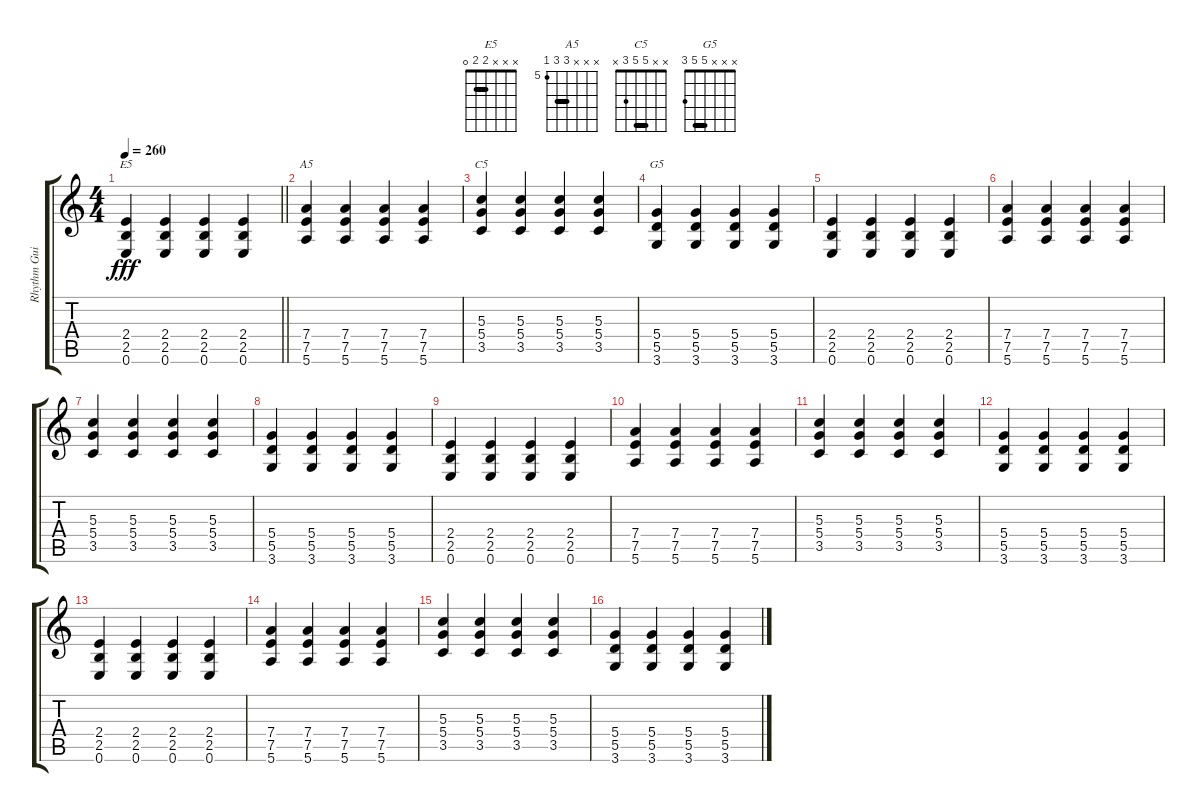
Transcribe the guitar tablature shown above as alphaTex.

\track ("Rhythm Guitar" "Rhythm Gui") {instrument distortionguitar}
\staff {score tabs}
\tuning (E4 B3 G3 D3 A2 E2) {hide}
\chord ("E5" x x x 2 2 0) {barre 2}
\chord ("A5" x x x 7 7 5) {firstfret 5 barre 7}
\chord ("C5" x x 5 5 3 x) {barre 5}
\chord ("G5" x x x 5 5 3) {barre 5}
\ts (4 4)
\tempo 260
\clef g2
\barLineRight lightlight
\ks c
(2.4 2.5 0.6).4{ch "E5" dy fff} (2.4 2.5 0.6).4 (2.4 2.5 0.6).4 (2.4 2.5 0.6).4 |
(7.4 7.5 5.6).4{ch "A5"} (7.4 7.5 5.6).4 (7.4 7.5 5.6).4 (7.4 7.5 5.6).4 |
(5.3 5.4 3.5).4{ch "C5"} (5.3 5.4 3.5).4 (5.3 5.4 3.5).4 (5.3 5.4 3.5).4 |
(5.4 5.5 3.6).4{ch "G5"} (5.4 5.5 3.6).4 (5.4 5.5 3.6).4 (5.4 5.5 3.6).4 |
(2.4 2.5 0.6).4 (2.4 2.5 0.6).4 (2.4 2.5 0.6).4 (2.4 2.5 0.6).4 |
(7.4 7.5 5.6).4 (7.4 7.5 5.6).4 (7.4 7.5 5.6).4 (7.4 7.5 5.6).4 |
(5.3 5.4 3.5).4 (5.3 5.4 3.5).4 (5.3 5.4 3.5).4 (5.3 5.4 3.5).4 |
(5.4 5.5 3.6).4 (5.4 5.5 3.6).4 (5.4 5.5 3.6).4 (5.4 5.5 3.6).4 |
(2.4 2.5 0.6).4 (2.4 2.5 0.6).4 (2.4 2.5 0.6).4 (2.4 2.5 0.6).4 |
(7.4 7.5 5.6).4 (7.4 7.5 5.6).4 (7.4 7.5 5.6).4 (7.4 7.5 5.6).4 |
(5.3 5.4 3.5).4 (5.3 5.4 3.5).4 (5.3 5.4 3.5).4 (5.3 5.4 3.5).4 |
(5.4 5.5 3.6).4 (5.4 5.5 3.6).4 (5.4 5.5 3.6).4 (5.4 5.5 3.6).4 |
(2.4 2.5 0.6).4 (2.4 2.5 0.6).4 (2.4 2.5 0.6).4 (2.4 2.5 0.6).4 |
(7.4 7.5 5.6).4 (7.4 7.5 5.6).4 (7.4 7.5 5.6).4 (7.4 7.5 5.6).4 |
(5.3 5.4 3.5).4 (5.3 5.4 3.5).4 (5.3 5.4 3.5).4 (5.3 5.4 3.5).4 |
(5.4 5.5 3.6).4 (5.4 5.5 3.6).4 (5.4 5.5 3.6).4 (5.4 5.5 3.6).4
